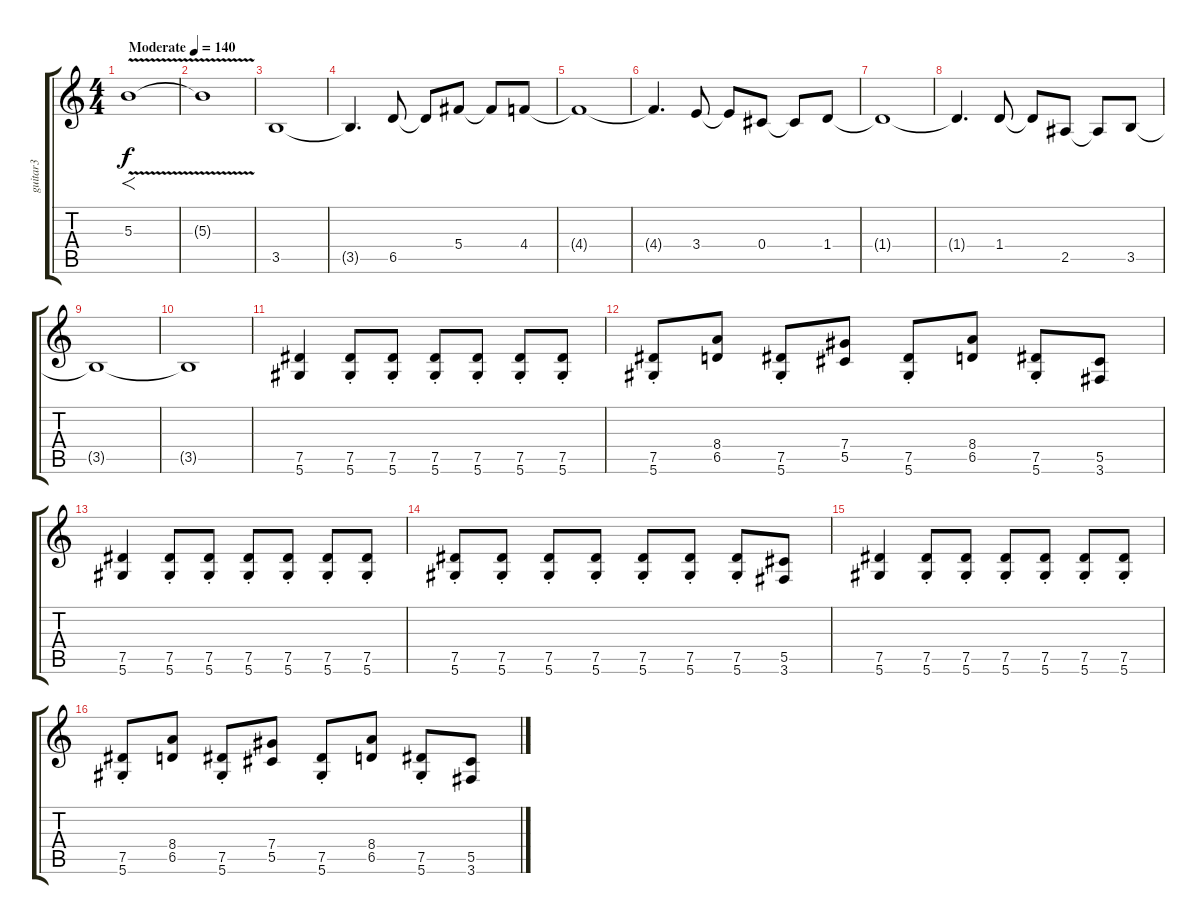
\track ("guitar3" "guitar3") {instrument distortionguitar}
\staff {score tabs}
\tuning (Eb4 Bb3 Gb3 Db3 Ab2 Eb2) {hide}
\ts (4 4)
\tempo (140 "Moderate")
\clef g2
\ks c
5.3{v}.1{f dy f instrument distortionguitar} |
5.3{t}.1 |
3.5.1 |
3.5{t}.4{d} 6.5.8 6.5{t}.8 5.4.8 5.4{t}.8 4.4.8 |
4.4{t}.1 |
4.4{t}.4{d} 3.4.8 3.4{t}.8 0.4.8 0.4{t}.8 1.4.8 |
1.4{t}.1 |
1.4{t}.4{d} 1.4.8 1.4{t}.8 2.5.8 2.5{t}.8 3.5.8 |
3.5{t}.1 |
3.5{t}.1 |
(7.5 5.6).4 (7.5{st} 5.6{st}).8 (7.5{st} 5.6{st}).8 (7.5{st} 5.6{st}).8 (7.5{st} 5.6{st}).8 (7.5{st} 5.6{st}).8 (7.5{st} 5.6{st}).8 |
(7.5{st} 5.6{st}).8 (8.4 6.5).8 (7.5{st} 5.6{st}).8 (7.4 5.5).8 (7.5{st} 5.6{st}).8 (8.4 6.5).8 (7.5{st} 5.6{st}).8 (5.5 3.6).8 |
(7.5 5.6).4 (7.5{st} 5.6{st}).8 (7.5{st} 5.6{st}).8 (7.5{st} 5.6{st}).8 (7.5{st} 5.6{st}).8 (7.5{st} 5.6{st}).8 (7.5{st} 5.6{st}).8 |
(7.5{st} 5.6{st}).8 (7.5{st} 5.6{st}).8 (7.5{st} 5.6{st}).8 (7.5{st} 5.6{st}).8 (7.5{st} 5.6{st}).8 (7.5{st} 5.6{st}).8 (7.5{st} 5.6{st}).8 (5.5 3.6).8 |
(7.5 5.6).4 (7.5{st} 5.6{st}).8 (7.5{st} 5.6{st}).8 (7.5{st} 5.6{st}).8 (7.5{st} 5.6{st}).8 (7.5{st} 5.6{st}).8 (7.5{st} 5.6{st}).8 |
(7.5{st} 5.6{st}).8 (8.4 6.5).8 (7.5{st} 5.6{st}).8 (7.4 5.5).8 (7.5{st} 5.6{st}).8 (8.4 6.5).8 (7.5{st} 5.6{st}).8 (5.5 3.6).8
